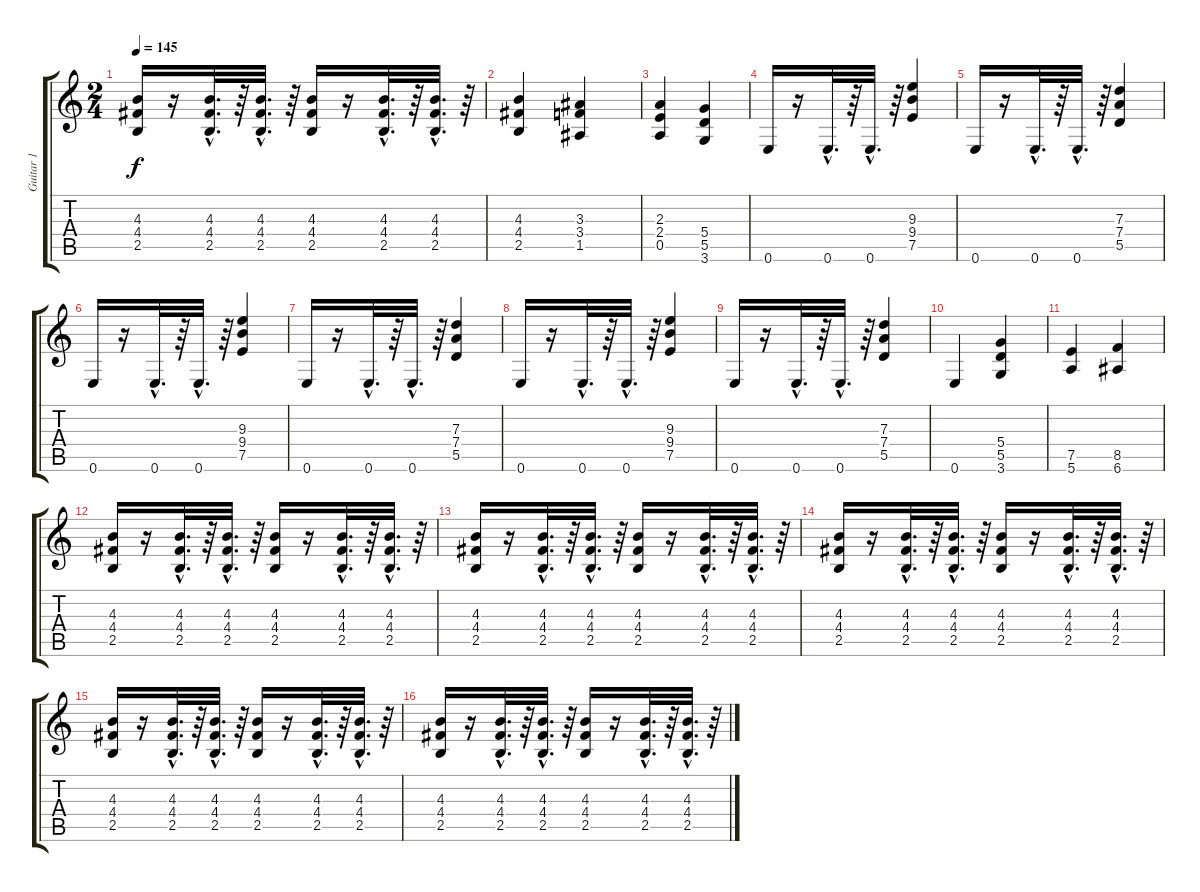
\track ("Guitar 1" "Guitar 1") {instrument distortionguitar}
\staff {score tabs}
\tuning (E4 B3 G3 D3 A2 E2) {hide}
\ts (2 4)
\tempo 145
\clef g2
\ks c
(4.3 4.4 2.5).16{dy f} r.16 (4.3{hac} 4.4{hac} 2.5{hac}).32{d} r.64 (4.3{hac} 4.4{hac} 2.5{hac}).32{d} r.64 (4.3 4.4 2.5).16 r.16 (4.3{hac} 4.4{hac} 2.5{hac}).32{d} r.64 (4.3{hac} 4.4{hac} 2.5{hac}).32{d} r.64 |
(4.3 4.4 2.5).4 (3.3 3.4 1.5).4 |
(2.3 2.4 0.5).4 (5.4 5.5 3.6).4 |
0.6.16 r.16 0.6{hac}.32{d} r.64 0.6{hac}.32{d} r.64 (9.3 9.4 7.5).4 |
0.6.16 r.16 0.6{hac}.32{d} r.64 0.6{hac}.32{d} r.64 (7.3 7.4 5.5).4 |
0.6.16 r.16 0.6{hac}.32{d} r.64 0.6{hac}.32{d} r.64 (9.3 9.4 7.5).4 |
0.6.16 r.16 0.6{hac}.32{d} r.64 0.6{hac}.32{d} r.64 (7.3 7.4 5.5).4 |
0.6.16 r.16 0.6{hac}.32{d} r.64 0.6{hac}.32{d} r.64 (9.3 9.4 7.5).4 |
0.6.16 r.16 0.6{hac}.32{d} r.64 0.6{hac}.32{d} r.64 (7.3 7.4 5.5).4 |
0.6.4 (5.4 5.5 3.6).4 |
(7.5 5.6).4 (8.5 6.6).4 |
(4.3 4.4 2.5).16 r.16 (4.3{hac} 4.4{hac} 2.5{hac}).32{d} r.64 (4.3{hac} 4.4{hac} 2.5{hac}).32{d} r.64 (4.3 4.4 2.5).16 r.16 (4.3{hac} 4.4{hac} 2.5{hac}).32{d} r.64 (4.3{hac} 4.4{hac} 2.5{hac}).32{d} r.64 |
(4.3 4.4 2.5).16 r.16 (4.3{hac} 4.4{hac} 2.5{hac}).32{d} r.64 (4.3{hac} 4.4{hac} 2.5{hac}).32{d} r.64 (4.3 4.4 2.5).16 r.16 (4.3{hac} 4.4{hac} 2.5{hac}).32{d} r.64 (4.3{hac} 4.4{hac} 2.5{hac}).32{d} r.64 |
(4.3 4.4 2.5).16 r.16 (4.3{hac} 4.4{hac} 2.5{hac}).32{d} r.64 (4.3{hac} 4.4{hac} 2.5{hac}).32{d} r.64 (4.3 4.4 2.5).16 r.16 (4.3{hac} 4.4{hac} 2.5{hac}).32{d} r.64 (4.3{hac} 4.4{hac} 2.5{hac}).32{d} r.64 |
(4.3 4.4 2.5).16 r.16 (4.3{hac} 4.4{hac} 2.5{hac}).32{d} r.64 (4.3{hac} 4.4{hac} 2.5{hac}).32{d} r.64 (4.3 4.4 2.5).16 r.16 (4.3{hac} 4.4{hac} 2.5{hac}).32{d} r.64 (4.3{hac} 4.4{hac} 2.5{hac}).32{d} r.64 |
(4.3 4.4 2.5).16 r.16 (4.3{hac} 4.4{hac} 2.5{hac}).32{d} r.64 (4.3{hac} 4.4{hac} 2.5{hac}).32{d} r.64 (4.3 4.4 2.5).16 r.16 (4.3{hac} 4.4{hac} 2.5{hac}).32{d} r.64 (4.3{hac} 4.4{hac} 2.5{hac}).32{d} r.64
